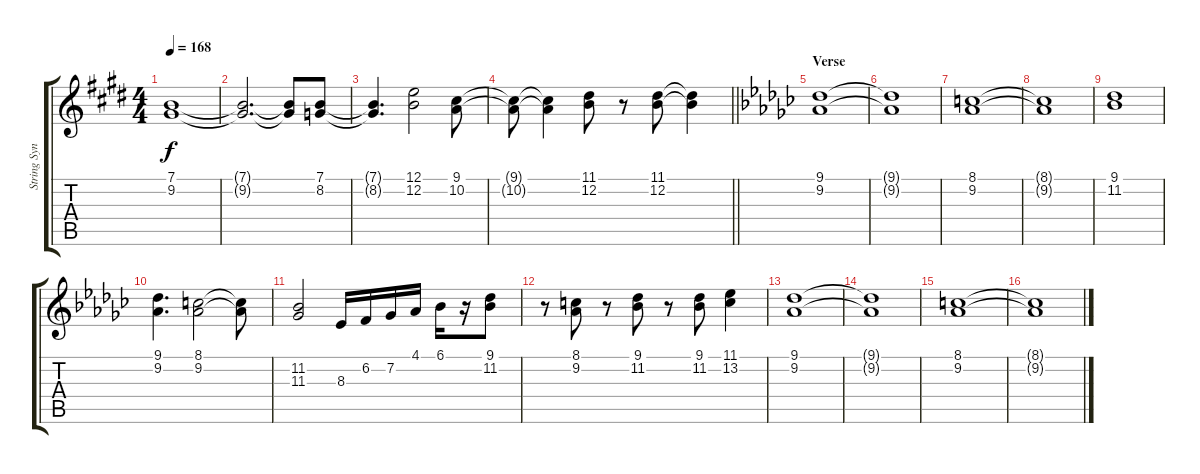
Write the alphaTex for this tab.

\track ("String Synth" "String Syn") {instrument stringensemble1}
\staff {score tabs}
\tuning (E4 B3 G3 D3 A2 E2) {hide}
\ts (4 4)
\tempo 168
\clef g2
\ks e
(7.1 9.2).1{dy f} |
(7.1{t} 9.2{t}).2{d} (7.1{t} 9.2{t}).8 (7.1 8.2).8 |
(7.1{t} 8.2{t}).4{d} (12.1 12.2).2 (9.1 10.2).8 |
\barLineRight lightlight
(9.1{t} 10.2{t}).8 (9.1{t} 10.2{t}).4 (11.1 12.2).8 r.8 (11.1 12.2).8 (11.1{t} 12.2{t}).4 |
\section ("" "Verse")
\ks gb
(9.1 9.2).1 |
(9.1{t} 9.2{t}).1 |
(8.1 9.2).1 |
(8.1{t} 9.2{t}).1 |
(9.1 11.2).1 |
(9.1 9.2).4{d} (8.1 9.2).2 (8.1{t} 9.2{t}).8 |
(11.2 11.3).2 8.3.16 6.2.16 7.2.16 4.1.16 6.1.16 r.16 (9.1 11.2).8 |
r.8 (8.1 9.2).8 r.8 (9.1 11.2).8 r.8 (9.1 11.2).8 (11.1 13.2).4 |
(9.1 9.2).1 |
(9.1{t} 9.2{t}).1 |
(8.1 9.2).1 |
(8.1{t} 9.2{t}).1
